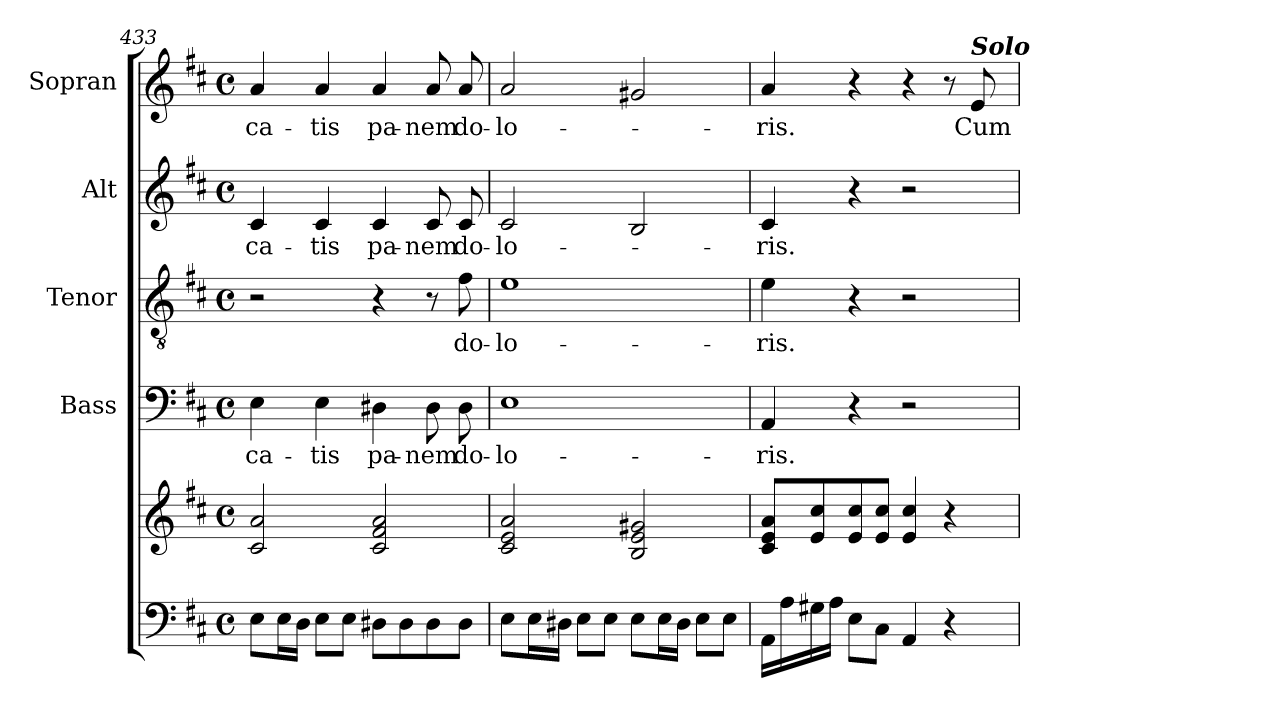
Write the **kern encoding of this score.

**kern	**kern	**kern	**text	**kern	**text	**kern	**text	**kern	**text
*part5	*part5	*part4	*part4	*part3	*part3	*part2	*part2	*part1	*part1
*staff6	*staff5	*staff4	*staff4	*staff3	*staff3	*staff2	*staff2	*staff1	*staff1
*	*	*I"Bass	*	*I"Tenor	*	*I"Alt	*	*I"Sopran	*
*	*	*I'B.	*	*I'T.	*	*I'A.	*	*I'S.	*
*clefF4	*clefG2	*clefF4	*	*clefGv2	*	*clefG2	*	*clefG2	*
*k[f#c#]	*k[f#c#]	*k[f#c#]	*	*k[f#c#]	*	*k[f#c#]	*	*k[f#c#]	*
*D:	*D:	*D:	*	*D:	*	*D:	*	*D:	*
*M4/4	*M4/4	*M4/4	*	*M4/4	*	*M4/4	*	*M4/4	*
*met(c)	*met(c)	*met(c)	*	*met(c)	*	*met(c)	*	*met(c)	*
=433	=433	=433	=433	=433	=433	=433	=433	=433	=433
!	!	!	!LO:LY:b	!	!	!	!LO:LY:b	!	!LO:LY:b
8E\L	2c#/ 2a/	4E\	-ca-	2r	.	4c#/	-ca-	4a/	-ca-
16E\L	.	.	.	.	.	.	.	.	.
16D\JJ	.	.	.	.	.	.	.	.	.
!	!	!	!LO:LY:b	!	!	!	!LO:LY:b	!	!LO:LY:b
8E\L	.	4E\	-tis	.	.	4c#/	-tis	4a/	-tis
8E\J	.	.	.	.	.	.	.	.	.
!	!	!	!LO:LY:b	!	!	!	!LO:LY:b	!	!LO:LY:b
8D#X\L	2c#/ 2f#/ 2a/	4D#X\	pa-	4r	.	4c#/	pa-	4a/	pa-
8D#\	.	.	.	.	.	.	.	.	.
!	!	!	!LO:LY:b	!	!	!	!LO:LY:b	!	!LO:LY:b
8D#\	.	8D#\	-nem	8r	.	8c#/	-nem	8a/	-nem
!	!	!	!LO:LY:b	!	!LO:LY:b	!	!LO:LY:b	!	!LO:LY:b
8D#\J	.	8D#\	do-	8f#\	do-	8c#/	do-	8a/	do-
!!LO:LB:g=z
=434	=434	=434	=434	=434	=434	=434	=434	=434	=434
!	!	!	!LO:LY:b	!	!LO:LY:b	!	!LO:LY:b	!	!LO:LY:b
8E\L	2c#/ 2e/ 2a/	1E	-lo-	1e	-lo-	2c#/	-lo-	2a/	-lo-
16E\L	.	.	.	.	.	.	.	.	.
16D#X\JJ	.	.	.	.	.	.	.	.	.
8E\L	.	.	.	.	.	.	.	.	.
8E\J	.	.	.	.	.	.	.	.	.
8E\L	2B/ 2e/ 2g#X/	.	.	.	.	2B/	.	2g#X/	.
16E\L	.	.	.	.	.	.	.	.	.
16D#\JJ	.	.	.	.	.	.	.	.	.
8E\L	.	.	.	.	.	.	.	.	.
8E\J	.	.	.	.	.	.	.	.	.
=435	=435	=435	=435	=435	=435	=435	=435	=435	=435
!	!	!	!LO:LY:b	!	!LO:LY:b	!	!LO:LY:b	!	!LO:LY:b
16AA\LL	8c#/ 8e/ 8a/L	4AA/	-ris.	4e\	-ris.	4c#/	-ris.	4a/	-ris.
16A\	.	.	.	.	.	.	.	.	.
16G#X\	8e/ 8cc#/	.	.	.	.	.	.	.	.
16A\JJ	.	.	.	.	.	.	.	.	.
8E\L	8e/ 8cc#/	4r	.	4r	.	4r	.	4r	.
8C#\J	8e/ 8cc#/J	.	.	.	.	.	.	.	.
4AA/	4e/ 4cc#/	2r	.	2r	.	2r	.	4r	.
4r	4r	.	.	.	.	.	.	8r	.
!	!	!	!	!	!	!	!	!LO:TX:a:Bi:t=Solo	!
!	!	!	!	!	!	!	!	!	!LO:LY:b
.	.	.	.	.	.	.	.	8e/	Cum
=	=	=	=	=	=	=	=	=	=
*-	*-	*-	*-	*-	*-	*-	*-	*-	*-
